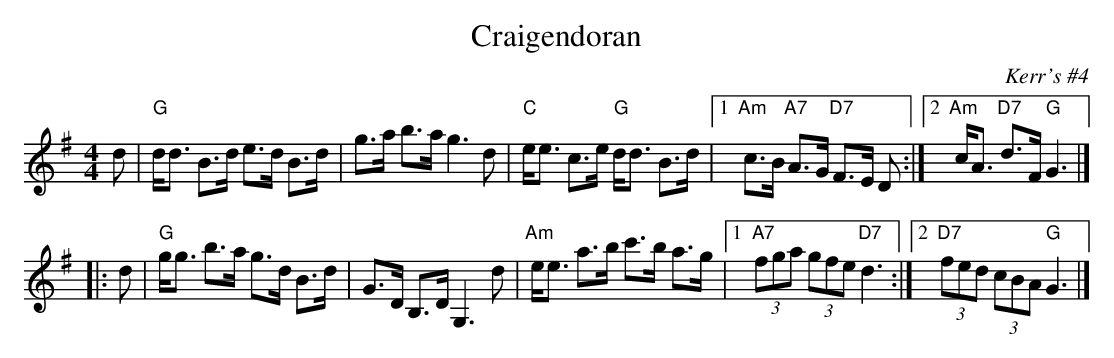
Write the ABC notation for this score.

X:1
T: Craigendoran
O: Kerr's #4
M: 4/4
L: 1/8
K: G
   d \
| "G"d<d B>d e>d B>d | g>a b>a g3 d | "C"e<e c>e "G"d<d B>d \
|1 "Am"c>B "A7"A>G "D7"F>E D :|2 "Am"c<A "D7"d>F "G"G3 |]
|: d \
| "G"g<g b>a g>d B>d | G>D B,>D G,3 d | "Am"e<e a>b c'>b a>g \
|1 "A7"(3fga (3gfe "D7"d3 :|2 "D7"(3fed (3cBA "G"G3 |]
